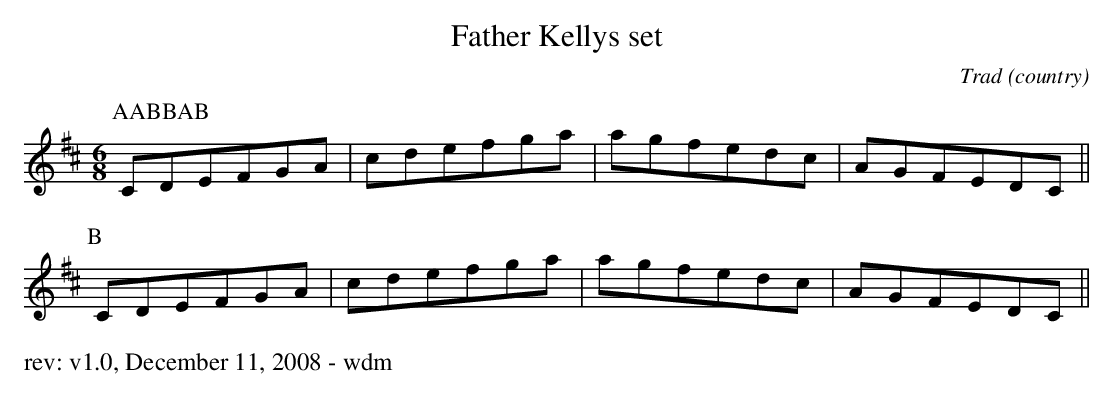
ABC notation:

X:1
T: Father Kellys set
O: Trad (country)
M: 6/8
K: Dmaj
P: AABBAB
P:A
CDEFGA|cdefga|agfedc|AGFEDC||
P:B
CDEFGA|cdefga|agfedc|AGFEDC||
